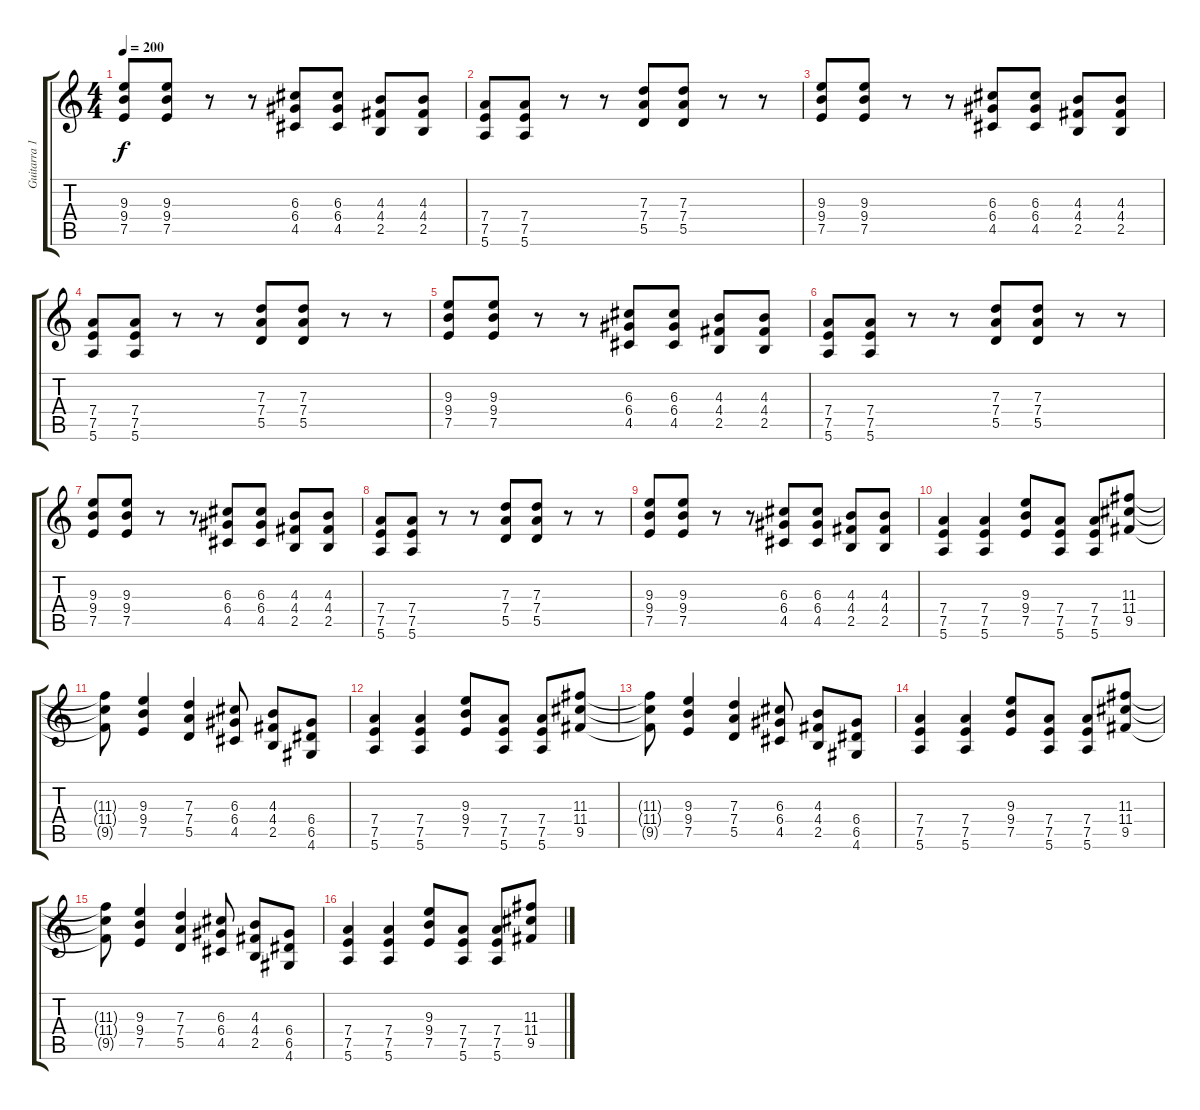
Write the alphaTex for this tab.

\track ("Guitarra 1" "Guitarra 1") {instrument distortionguitar}
\staff {score tabs}
\tuning (E4 B3 G3 D3 A2 E2) {hide}
\ts (4 4)
\tempo 200
\clef g2
\ks c
(9.3 9.4 7.5).8{dy f} (9.3 9.4 7.5).8 r.8 r.8 (6.3 6.4 4.5).8 (6.3 6.4 4.5).8 (4.3 4.4 2.5).8 (4.3 4.4 2.5).8 |
(7.4 7.5 5.6).8{volume 8} (7.4 7.5 5.6).8 r.8 r.8 (7.3 7.4 5.5).8 (7.3 7.4 5.5).8 r.8 r.8 |
(9.3 9.4 7.5).8 (9.3 9.4 7.5).8 r.8 r.8 (6.3 6.4 4.5).8 (6.3 6.4 4.5).8 (4.3 4.4 2.5).8 (4.3 4.4 2.5).8 |
(7.4 7.5 5.6).8 (7.4 7.5 5.6).8 r.8 r.8 (7.3 7.4 5.5).8 (7.3 7.4 5.5).8 r.8 r.8 |
(9.3 9.4 7.5).8 (9.3 9.4 7.5).8 r.8 r.8 (6.3 6.4 4.5).8 (6.3 6.4 4.5).8 (4.3 4.4 2.5).8 (4.3 4.4 2.5).8 |
(7.4 7.5 5.6).8 (7.4 7.5 5.6).8 r.8 r.8 (7.3 7.4 5.5).8 (7.3 7.4 5.5).8 r.8 r.8 |
(9.3 9.4 7.5).8 (9.3 9.4 7.5).8 r.8 r.8 (6.3 6.4 4.5).8 (6.3 6.4 4.5).8 (4.3 4.4 2.5).8 (4.3 4.4 2.5).8 |
(7.4 7.5 5.6).8 (7.4 7.5 5.6).8 r.8 r.8 (7.3 7.4 5.5).8 (7.3 7.4 5.5).8 r.8 r.8 |
(9.3 9.4 7.5).8 (9.3 9.4 7.5).8 r.8 r.8 (6.3 6.4 4.5).8{volume 13 instrument distortionguitar} (6.3 6.4 4.5).8 (4.3 4.4 2.5).8 (4.3 4.4 2.5).8 |
(7.4 7.5 5.6).4{volume 13} (7.4 7.5 5.6).4 (9.3 9.4 7.5).8 (7.4 7.5 5.6).8 (7.4 7.5 5.6).8 (11.3 11.4 9.5).8 |
(11.3{t} 11.4{t} 9.5{t}).8 (9.3 9.4 7.5).4 (7.3 7.4 5.5).4 (6.3 6.4 4.5).8 (4.3 4.4 2.5).8 (6.4 6.5 4.6).8 |
(7.4 7.5 5.6).4 (7.4 7.5 5.6).4 (9.3 9.4 7.5).8 (7.4 7.5 5.6).8 (7.4 7.5 5.6).8 (11.3 11.4 9.5).8 |
(11.3{t} 11.4{t} 9.5{t}).8 (9.3 9.4 7.5).4 (7.3 7.4 5.5).4 (6.3 6.4 4.5).8 (4.3 4.4 2.5).8 (6.4 6.5 4.6).8 |
(7.4 7.5 5.6).4 (7.4 7.5 5.6).4 (9.3 9.4 7.5).8 (7.4 7.5 5.6).8 (7.4 7.5 5.6).8 (11.3 11.4 9.5).8 |
(11.3{t} 11.4{t} 9.5{t}).8 (9.3 9.4 7.5).4 (7.3 7.4 5.5).4 (6.3 6.4 4.5).8 (4.3 4.4 2.5).8 (6.4 6.5 4.6).8 |
(7.4 7.5 5.6).4 (7.4 7.5 5.6).4 (9.3 9.4 7.5).8 (7.4 7.5 5.6).8 (7.4 7.5 5.6).8 (11.3 11.4 9.5).8
